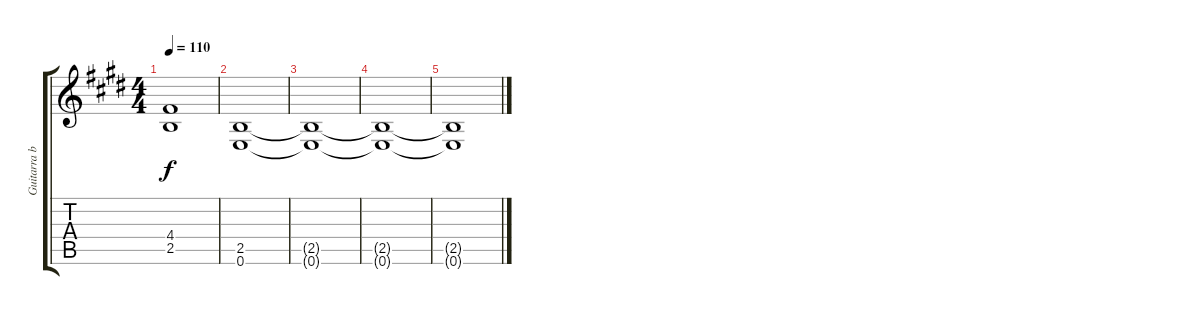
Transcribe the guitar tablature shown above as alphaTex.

\track ("Guitarra base" "Guitarra b") {instrument distortionguitar}
\staff {score tabs}
\tuning (E4 B3 G3 D3 A2 E2) {hide}
\ts (4 4)
\section ("" "")
\tempo 110
\clef g2
\ks e
(4.4{t} 2.5{t}).1{dy f} |
(2.5 0.6).1 |
(2.5{t} 0.6{t}).1 |
(2.5{t} 0.6{t}).1 |
(2.5{t} 0.6{t}).1
